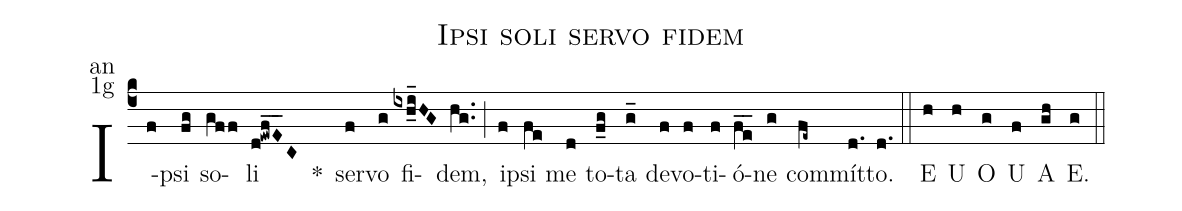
name:Ipsi soli servo fidem;
office-part:an;
mode:1g;
%%
(c4) I(f)psi(fg) so(gff)li(d!ewfE__C) <sp>*</sp>( ) ser(f)vo(g) fi(ixh_i_HG)dem,(hg..) (;)
i(f)psi(fe) me(d) to(f_g)ta(g_) de(f)vo(f)ti(f)ó(fe__)ne(g) com(fe~)mít(d.)to.(d.) (::)
<eu> E(h) U(h) O(g) U(f) A(gh) E.(g) </eu> (::)
